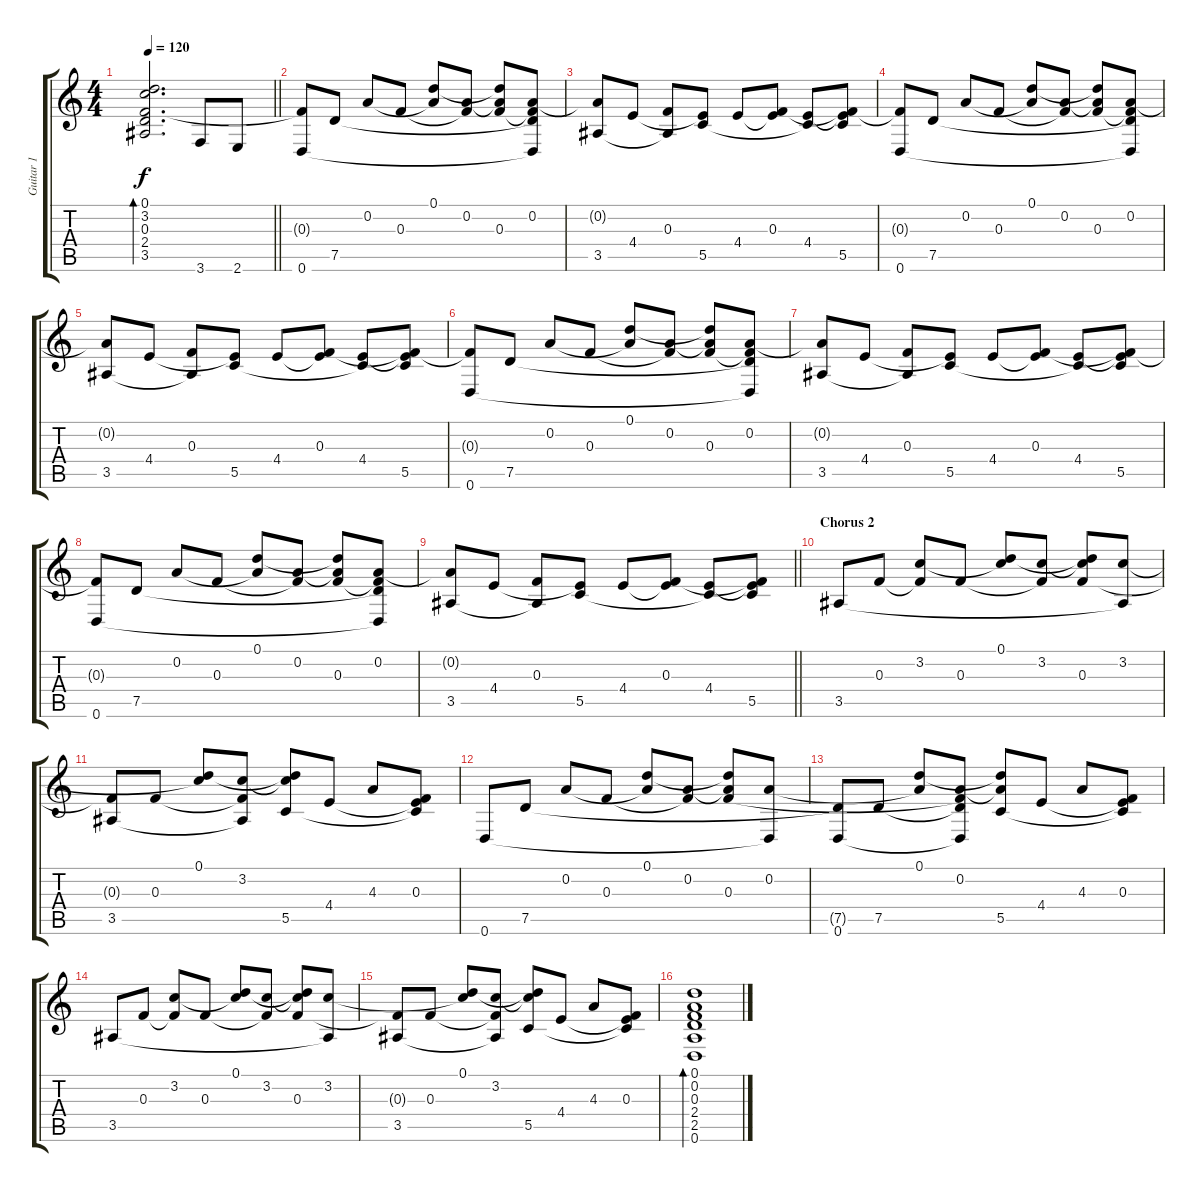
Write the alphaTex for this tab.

\track ("Guitar 1" "Guitar 1") {instrument electricguitarclean}
\staff {score tabs}
\tuning (D4 A3 F3 C3 G2 D2) {hide}
\ts (4 4)
\tempo 120
\clef g2
\barLineRight lightlight
\ks c
(0.1 3.2 0.3 2.4 3.5).2{d bd 60 dy f} 3.6.8 2.6.8 |
\section ("" "")
(0.3{t} 0.6).8 7.5.8 0.2.8 0.3.8 (0.1 0.2{t}).8 (0.2 0.3{t}).8 (0.1{t} 0.2{t} 0.3).8 (0.2 0.3{t} 7.5{t} 0.6{t}).8 |
(0.2{t} 3.5).8 4.4.8 (0.3 3.5{t}).8 (4.4{t} 5.5).8 4.4.8 (0.3 4.4{t}).8 (4.4 5.5{t}).8 (0.3{t} 4.4{t} 5.5).8 |
(0.3{t} 0.6).8 7.5.8 0.2.8 0.3.8 (0.1 0.2{t}).8 (0.2 0.3{t}).8 (0.1{t} 0.2{t} 0.3).8 (0.2 0.3{t} 7.5{t} 0.6{t}).8 |
(0.2{t} 3.5).8 4.4.8 (0.3 3.5{t}).8 (4.4{t} 5.5).8 4.4.8 (0.3 4.4{t}).8 (4.4 5.5{t}).8 (0.3{t} 4.4{t} 5.5).8 |
(0.3{t} 0.6).8 7.5.8 0.2.8 0.3.8 (0.1 0.2{t}).8 (0.2 0.3{t}).8 (0.1{t} 0.2{t} 0.3).8 (0.2 0.3{t} 7.5{t} 0.6{t}).8 |
(0.2{t} 3.5).8 4.4.8 (0.3 3.5{t}).8 (4.4{t} 5.5).8 4.4.8 (0.3 4.4{t}).8 (4.4 5.5{t}).8 (0.3{t} 4.4{t} 5.5).8 |
(0.3{t} 0.6).8 7.5.8 0.2.8 0.3.8 (0.1 0.2{t}).8 (0.2 0.3{t}).8 (0.1{t} 0.2{t} 0.3).8 (0.2 0.3{t} 7.5{t} 0.6{t}).8 |
\barLineRight lightlight
(0.2{t} 3.5).8 4.4.8 (0.3 3.5{t}).8 (4.4{t} 5.5).8 4.4.8 (0.3 4.4{t}).8 (4.4 5.5{t}).8 (0.3{t} 4.4{t} 5.5).8 |
\section ("" "Chorus 2")
3.5.8 0.3.8 (3.2 0.3{t}).8 0.3.8 (0.1 3.2{t}).8 (3.2 0.3{t}).8 (0.1{t} 3.2{t} 0.3).8 (3.2 3.5{t}).8 |
(0.3{t} 3.5).8 0.3.8 (0.1 3.2{t}).8 (3.2 0.3{t} 3.5{t}).8 (0.1{t} 3.2{t} 5.5).8 4.4.8 4.3.8 (0.3 4.4{t} 5.5{t}).8 |
0.6.8 7.5.8 0.2.8 0.3.8 (0.1 0.2{t}).8 (0.2 0.3{t}).8 (0.1{t} 0.2{t} 0.3).8 (0.2 0.6{t}).8 |
(7.5{t} 0.6).8 7.5.8 (0.1 0.2{t}).8 (0.2 0.3{t} 7.5{t} 0.6{t}).8 (0.1{t} 0.2{t} 5.5).8 4.4.8 4.3.8 (0.3 4.4{t} 5.5{t}).8 |
3.5.8 0.3.8 (3.2 0.3{t}).8 0.3.8 (0.1 3.2{t}).8 (3.2 0.3{t}).8 (0.1{t} 3.2{t} 0.3).8 (3.2 3.5{t}).8 |
(0.3{t} 3.5).8 0.3.8 (0.1 3.2{t}).8 (3.2 0.3{t} 3.5{t}).8 (0.1{t} 3.2{t} 5.5).8 4.4.8 4.3.8 (0.3 4.4{t} 5.5{t}).8 |
(0.1 0.2 0.3 2.4 2.5 0.6).1{bd 60}
